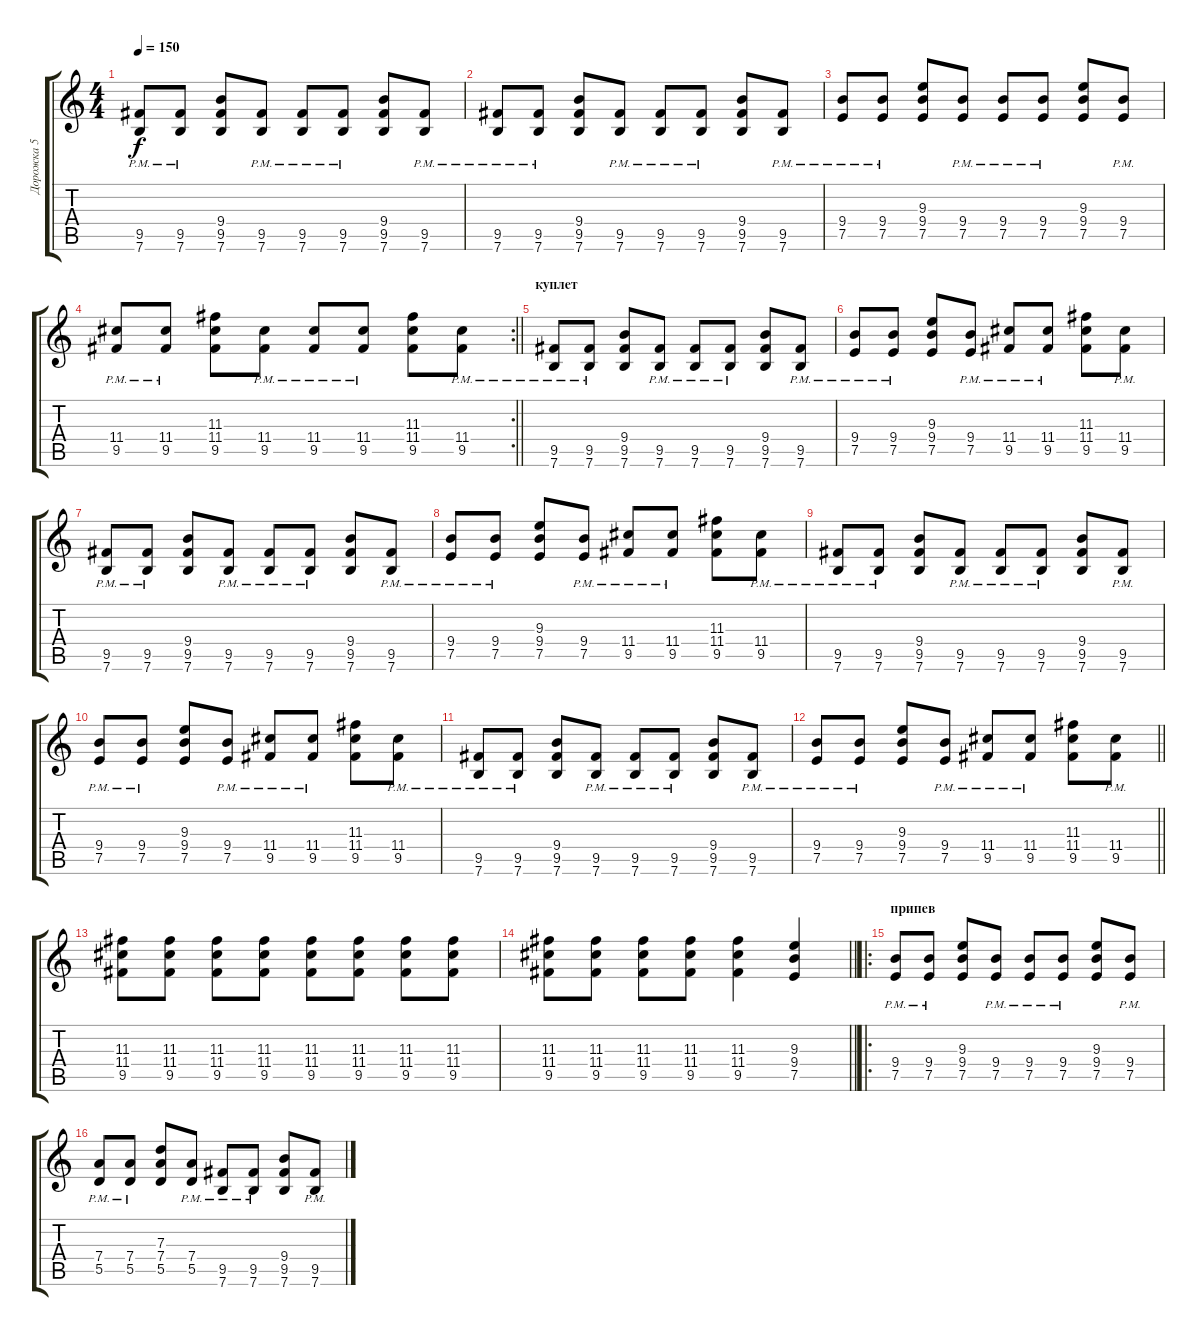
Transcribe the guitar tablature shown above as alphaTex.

\track ("Дорожка 5" "Дорожка 5") {instrument overdrivenguitar}
\staff {score tabs}
\tuning (E4 B3 G3 D3 A2 E2) {hide}
\ts (4 4)
\tempo 150
\clef g2
\ks c
(9.5{pm} 7.6{pm}).8{dy f} (9.5{pm} 7.6{pm}).8 (9.4 9.5 7.6).8 (9.5{pm} 7.6{pm}).8 (9.5{pm} 7.6{pm}).8 (9.5{pm} 7.6{pm}).8 (9.4 9.5 7.6).8 (9.5{pm} 7.6{pm}).8 |
(9.5{pm} 7.6{pm}).8 (9.5{pm} 7.6{pm}).8 (9.4 9.5 7.6).8 (9.5{pm} 7.6{pm}).8 (9.5{pm} 7.6{pm}).8 (9.5{pm} 7.6{pm}).8 (9.4 9.5 7.6).8 (9.5{pm} 7.6{pm}).8 |
(9.4{pm} 7.5{pm}).8 (9.4{pm} 7.5{pm}).8 (9.3 9.4 7.5).8 (9.4{pm} 7.5{pm}).8 (9.4{pm} 7.5{pm}).8 (9.4{pm} 7.5{pm}).8 (9.3 9.4 7.5).8 (9.4{pm} 7.5{pm}).8 |
\rc 2
\barLineRight lightlight
(11.4{pm} 9.5{pm}).8 (11.4{pm} 9.5{pm}).8 (11.3 11.4 9.5).8 (11.4{pm} 9.5{pm}).8 (11.4{pm} 9.5{pm}).8 (11.4{pm} 9.5{pm}).8 (11.3 11.4 9.5).8 (11.4{pm} 9.5{pm}).8 |
\section ("" "куплет")
(9.5{pm} 7.6{pm}).8 (9.5{pm} 7.6{pm}).8 (9.4 9.5 7.6).8 (9.5{pm} 7.6{pm}).8 (9.5{pm} 7.6{pm}).8 (9.5{pm} 7.6{pm}).8 (9.4 9.5 7.6).8 (9.5{pm} 7.6{pm}).8 |
(9.4{pm} 7.5{pm}).8 (9.4{pm} 7.5{pm}).8 (9.3 9.4 7.5).8 (9.4{pm} 7.5{pm}).8 (11.4{pm} 9.5{pm}).8 (11.4{pm} 9.5{pm}).8 (11.3 11.4 9.5).8 (11.4{pm} 9.5{pm}).8 |
(9.5{pm} 7.6{pm}).8 (9.5{pm} 7.6{pm}).8 (9.4 9.5 7.6).8 (9.5{pm} 7.6{pm}).8 (9.5{pm} 7.6{pm}).8 (9.5{pm} 7.6{pm}).8 (9.4 9.5 7.6).8 (9.5{pm} 7.6{pm}).8 |
(9.4{pm} 7.5{pm}).8 (9.4{pm} 7.5{pm}).8 (9.3 9.4 7.5).8 (9.4{pm} 7.5{pm}).8 (11.4{pm} 9.5{pm}).8 (11.4{pm} 9.5{pm}).8 (11.3 11.4 9.5).8 (11.4{pm} 9.5{pm}).8 |
(9.5{pm} 7.6{pm}).8 (9.5{pm} 7.6{pm}).8 (9.4 9.5 7.6).8 (9.5{pm} 7.6{pm}).8 (9.5{pm} 7.6{pm}).8 (9.5{pm} 7.6{pm}).8 (9.4 9.5 7.6).8 (9.5{pm} 7.6{pm}).8 |
(9.4{pm} 7.5{pm}).8 (9.4{pm} 7.5{pm}).8 (9.3 9.4 7.5).8 (9.4{pm} 7.5{pm}).8 (11.4{pm} 9.5{pm}).8 (11.4{pm} 9.5{pm}).8 (11.3 11.4 9.5).8 (11.4{pm} 9.5{pm}).8 |
(9.5{pm} 7.6{pm}).8 (9.5{pm} 7.6{pm}).8 (9.4 9.5 7.6).8 (9.5{pm} 7.6{pm}).8 (9.5{pm} 7.6{pm}).8 (9.5{pm} 7.6{pm}).8 (9.4 9.5 7.6).8 (9.5{pm} 7.6{pm}).8 |
\barLineRight lightlight
(9.4{pm} 7.5{pm}).8 (9.4{pm} 7.5{pm}).8 (9.3 9.4 7.5).8 (9.4{pm} 7.5{pm}).8 (11.4{pm} 9.5{pm}).8 (11.4{pm} 9.5{pm}).8 (11.3 11.4 9.5).8 (11.4{pm} 9.5{pm}).8 |
(11.3 11.4 9.5).8 (11.3 11.4 9.5).8 (11.3 11.4 9.5).8 (11.3 11.4 9.5).8 (11.3 11.4 9.5).8 (11.3 11.4 9.5).8 (11.3 11.4 9.5).8 (11.3 11.4 9.5).8 |
\barLineRight lightlight
(11.3 11.4 9.5).8 (11.3 11.4 9.5).8 (11.3 11.4 9.5).8 (11.3 11.4 9.5).8 (11.3 11.4 9.5).4 (9.3 9.4 7.5).4 |
\ro
\section ("" "припев")
(9.4{pm} 7.5{pm}).8 (9.4{pm} 7.5{pm}).8 (9.3 9.4 7.5).8 (9.4{pm} 7.5{pm}).8 (9.4{pm} 7.5{pm}).8 (9.4{pm} 7.5{pm}).8 (9.3 9.4 7.5).8 (9.4{pm} 7.5{pm}).8 |
(7.4{pm} 5.5{pm}).8 (7.4{pm} 5.5{pm}).8 (7.3 7.4 5.5).8 (7.4{pm} 5.5{pm}).8 (9.5{pm} 7.6{pm}).8 (9.5{pm} 7.6{pm}).8 (9.4 9.5 7.6).8 (9.5{pm} 7.6{pm}).8
